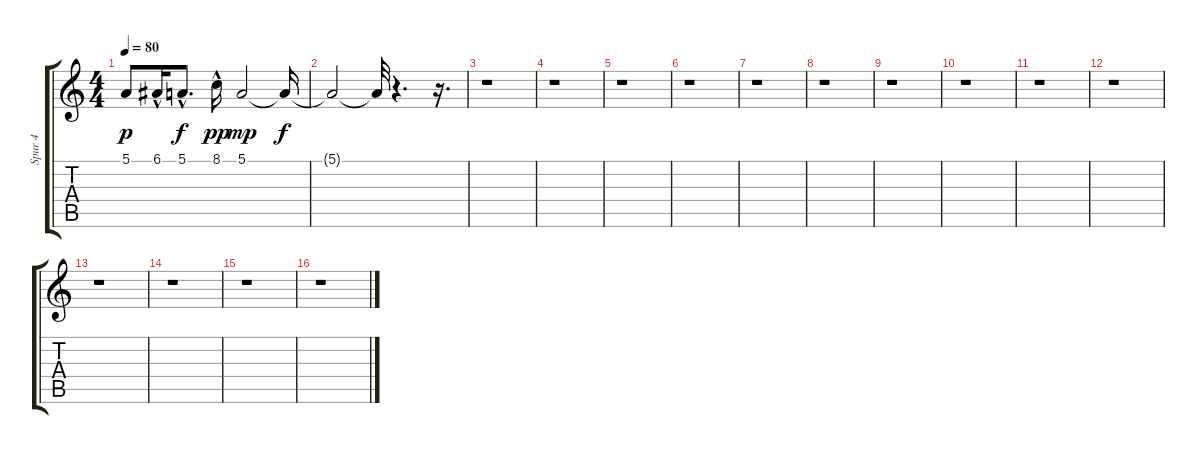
\track ("Spur 4" "Spur 4") {instrument trumpet}
\staff {score tabs}
\tuning (E4 B3 G3 D3 A2 E2) {hide}
\ts (4 4)
\tempo 80
\clef g2
\ks c
5.1.8{dy p} 6.1{hac}.16 5.1{hac}.8{d dy f} 8.1{hac}.16{dy pp} 5.1.2{dy mp} 5.1{t}.16{dy f} |
5.1{t}.2 5.1{t}.32 r.4{d} r.16{d} |
r.1 |
r.1 |
r.1 |
r.1 |
r.1 |
r.1 |
r.1 |
r.1 |
r.1 |
r.1 |
r.1 |
r.1 |
r.1 |
r.1
